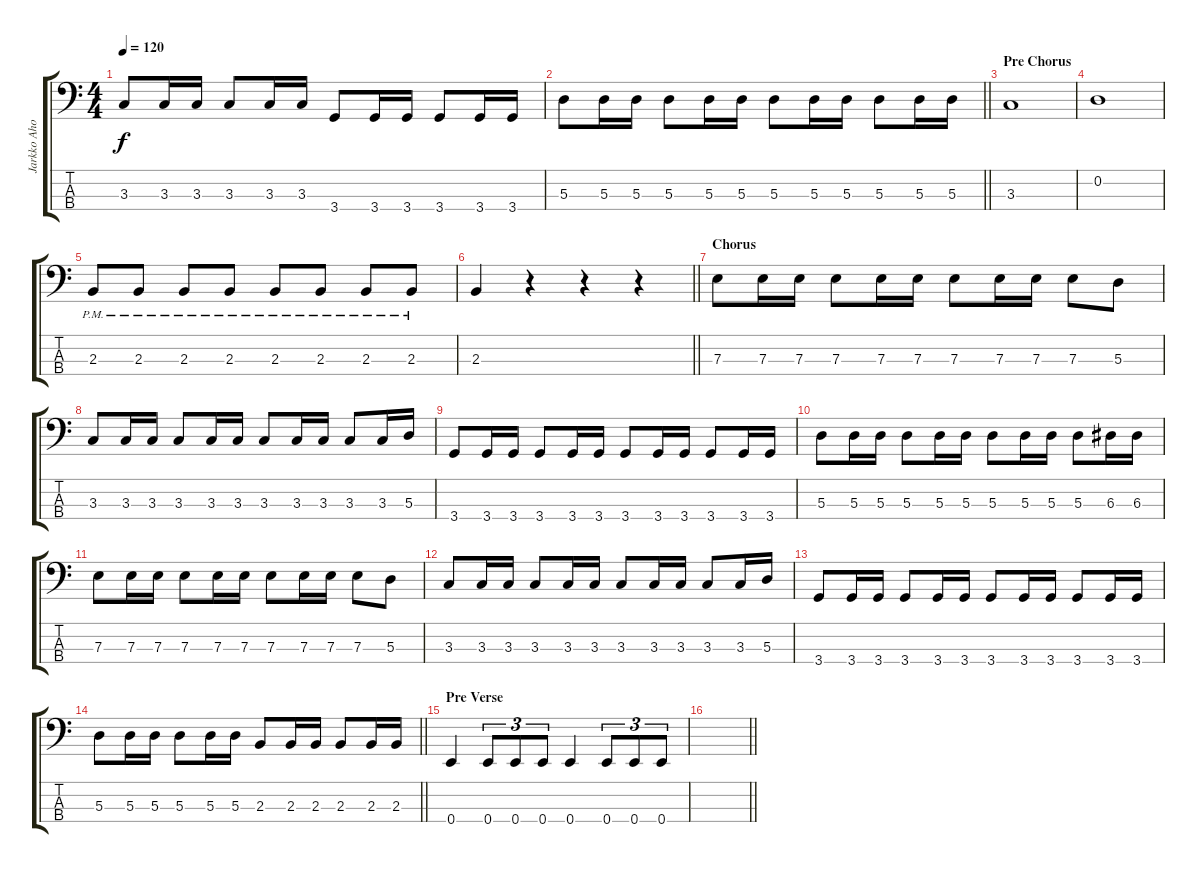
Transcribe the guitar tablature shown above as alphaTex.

\track ("Jarkko Ahola (bass)" "Jarkko Aho") {instrument electricbasspick bank 75}
\staff {score tabs}
\tuning (G2 D2 A1 E1) {hide}
\ts (4 4)
\tempo 120
\clef f4
\ks c
3.3.8{dy f} 3.3.16 3.3.16 3.3.8 3.3.16 3.3.16 3.4.8 3.4.16 3.4.16 3.4.8 3.4.16 3.4.16 |
\barLineRight lightlight
5.3.8 5.3.16 5.3.16 5.3.8 5.3.16 5.3.16 5.3.8 5.3.16 5.3.16 5.3.8 5.3.16 5.3.16 |
\section ("" "Pre Chorus")
3.3.1 |
0.2.1 |
2.3{pm}.8 2.3{pm}.8 2.3{pm}.8 2.3{pm}.8 2.3{pm}.8 2.3{pm}.8 2.3{pm}.8 2.3{pm}.8 |
\barLineRight lightlight
2.3.4 r.4 r.4 r.4 |
\section ("" "Chorus")
7.3.8 7.3.16 7.3.16 7.3.8 7.3.16 7.3.16 7.3.8 7.3.16 7.3.16 7.3.8 5.3.8 |
3.3.8 3.3.16 3.3.16 3.3.8 3.3.16 3.3.16 3.3.8 3.3.16 3.3.16 3.3.8 3.3.16 5.3.16 |
3.4.8 3.4.16 3.4.16 3.4.8 3.4.16 3.4.16 3.4.8 3.4.16 3.4.16 3.4.8 3.4.16 3.4.16 |
5.3.8 5.3.16 5.3.16 5.3.8 5.3.16 5.3.16 5.3.8 5.3.16 5.3.16 5.3.8 6.3.16 6.3.16 |
7.3.8 7.3.16 7.3.16 7.3.8 7.3.16 7.3.16 7.3.8 7.3.16 7.3.16 7.3.8 5.3.8 |
3.3.8 3.3.16 3.3.16 3.3.8 3.3.16 3.3.16 3.3.8 3.3.16 3.3.16 3.3.8 3.3.16 5.3.16 |
3.4.8 3.4.16 3.4.16 3.4.8 3.4.16 3.4.16 3.4.8 3.4.16 3.4.16 3.4.8 3.4.16 3.4.16 |
\barLineRight lightlight
5.3.8 5.3.16 5.3.16 5.3.8 5.3.16 5.3.16 2.3.8 2.3.16 2.3.16 2.3.8 2.3.16 2.3.16 |
\section ("" "Pre Verse")
0.4.4 0.4.8{tu (3 2)} 0.4.8{tu (3 2)} 0.4.8{tu (3 2)} 0.4.4 0.4.8{tu (3 2)} 0.4.8{tu (3 2)} 0.4.8{tu (3 2)} |
\barLineRight lightlight
